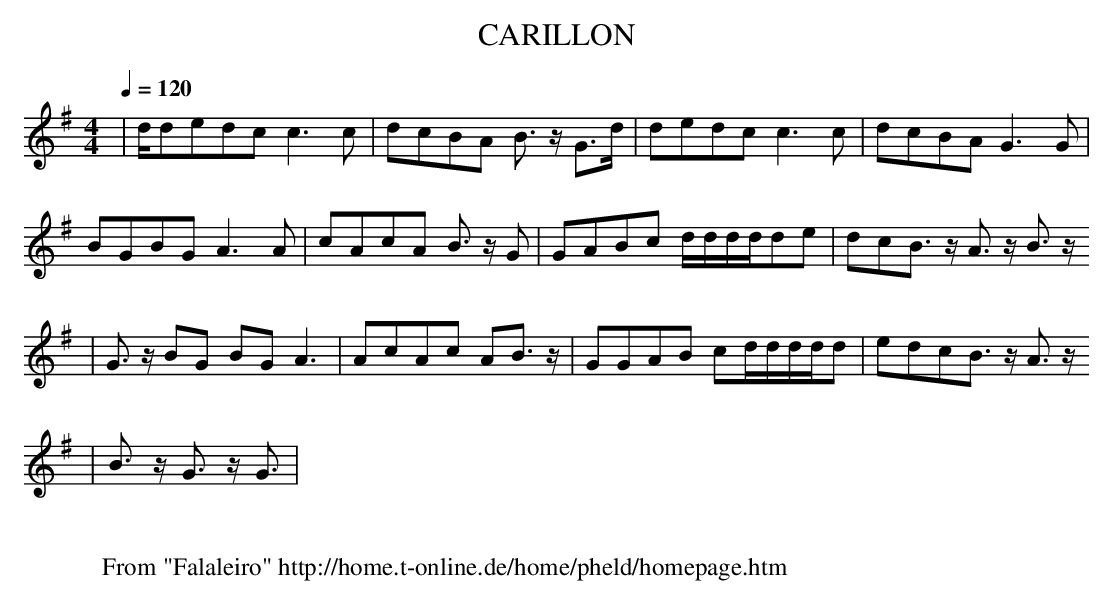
X:1
T:CARILLON
M:4/4
L:1/8
Q:1/4=120
K:G
|d/2dedcc3c|dcBA B3/2 z/2 G3/2d/2|dedc c3c|dcBA G3G|
BGBG A3A|cAcA B3/2 z/2 G|GABc d/2d/2d/2d/2de|dcB3/2 z/2 A3/2 z/2 B3/2 z/
2 |
G3/2 z/2 BG BGA3|AcAc AB3/2 z/2 |GGAB cd/2d/2d/2d/2d|edcB3/2 z/2 A3/2 z/
2 |
B3/2 z/2 G3/2 z/2 G3/2|
W:
W: From "Falaleiro" http://home.t-online.de/home/pheld/homepage.htm
